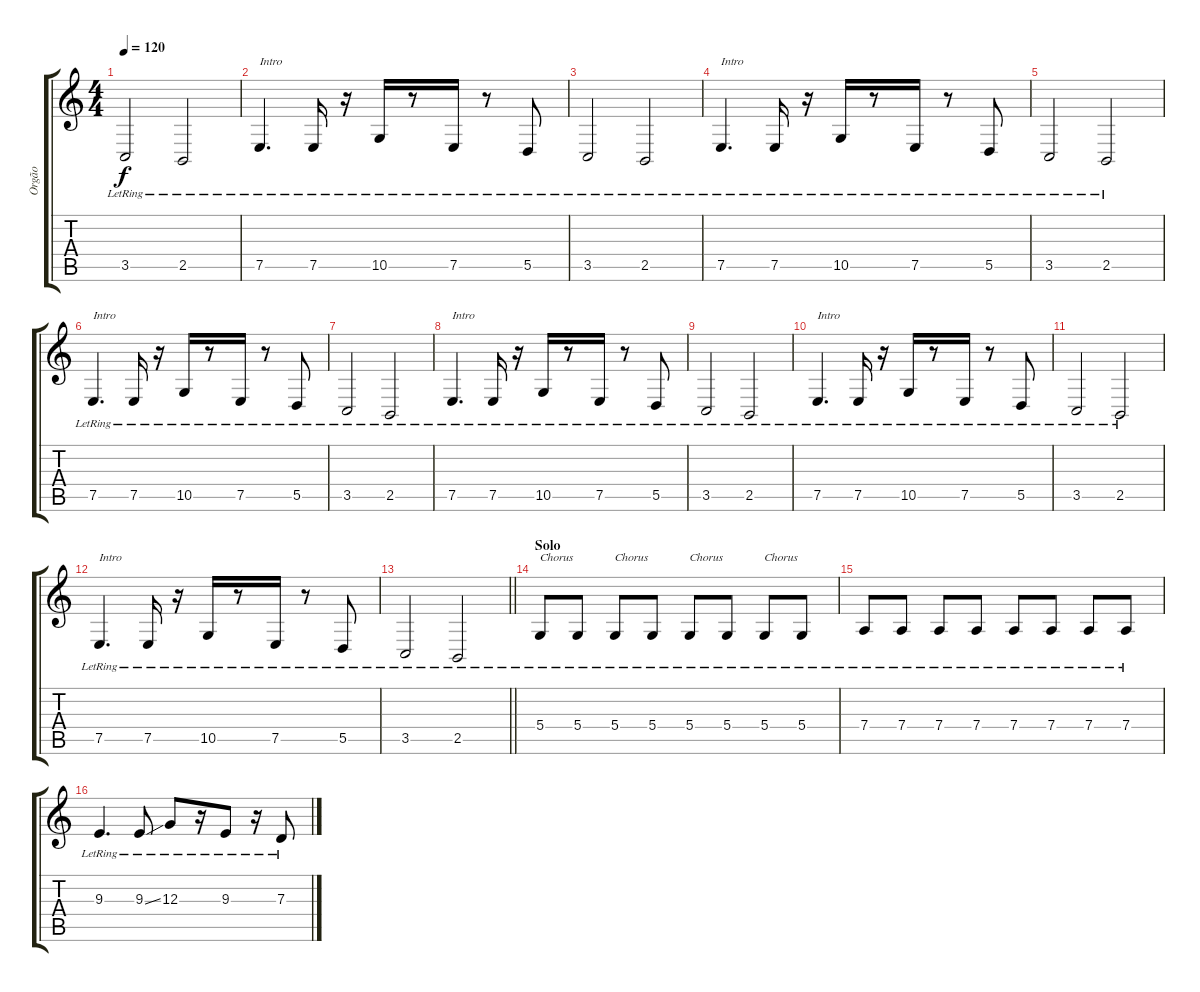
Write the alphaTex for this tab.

\track ("Orgão" "Orgão") {instrument stringensemble1}
\staff {score tabs}
\tuning (E4 B3 G3 D3 A2 E2) {hide}
\ts (4 4)
\tempo 120
\clef g2
\ks c
3.5{lr}.2{dy f} 2.5{lr}.2 |
7.5{lr}.4{d txt "Intro"} 7.5{lr}.16 r.16 10.5{lr}.16 r.8 7.5{lr}.16 r.8 5.5{lr}.8 |
3.5{lr}.2 2.5{lr}.2 |
7.5{lr}.4{d txt "Intro"} 7.5{lr}.16 r.16 10.5{lr}.16 r.8 7.5{lr}.16 r.8 5.5{lr}.8 |
3.5{lr}.2 2.5{lr}.2 |
7.5{lr}.4{d txt "Intro"} 7.5{lr}.16 r.16 10.5{lr}.16 r.8 7.5{lr}.16 r.8 5.5{lr}.8 |
3.5{lr}.2 2.5{lr}.2 |
7.5{lr}.4{d txt "Intro"} 7.5{lr}.16 r.16 10.5{lr}.16 r.8 7.5{lr}.16 r.8 5.5{lr}.8 |
3.5{lr}.2 2.5{lr}.2 |
7.5{lr}.4{d txt "Intro"} 7.5{lr}.16 r.16 10.5{lr}.16 r.8 7.5{lr}.16 r.8 5.5{lr}.8 |
3.5{lr}.2 2.5{lr}.2 |
7.5{lr}.4{d txt "Intro"} 7.5{lr}.16 r.16 10.5{lr}.16 r.8 7.5{lr}.16 r.8 5.5{lr}.8 |
\barLineRight lightlight
3.5{lr}.2 2.5{lr}.2 |
\section ("" "Solo")
5.4{lr}.8{txt "Chorus"} 5.4{lr}.8 5.4{lr}.8{txt "Chorus"} 5.4{lr}.8 5.4{lr}.8{txt "Chorus"} 5.4{lr}.8 5.4{lr}.8{txt "Chorus"} 5.4{lr}.8 |
7.4{lr}.8 7.4{lr}.8 7.4{lr}.8 7.4{lr}.8 7.4{lr}.8 7.4{lr}.8 7.4{lr}.8 7.4{lr}.8 |
9.3{lr}.4{d} 9.3{ss lr}.8 12.3{lr}.8 r.16 9.3{lr}.8 r.16 7.3{lr}.8
